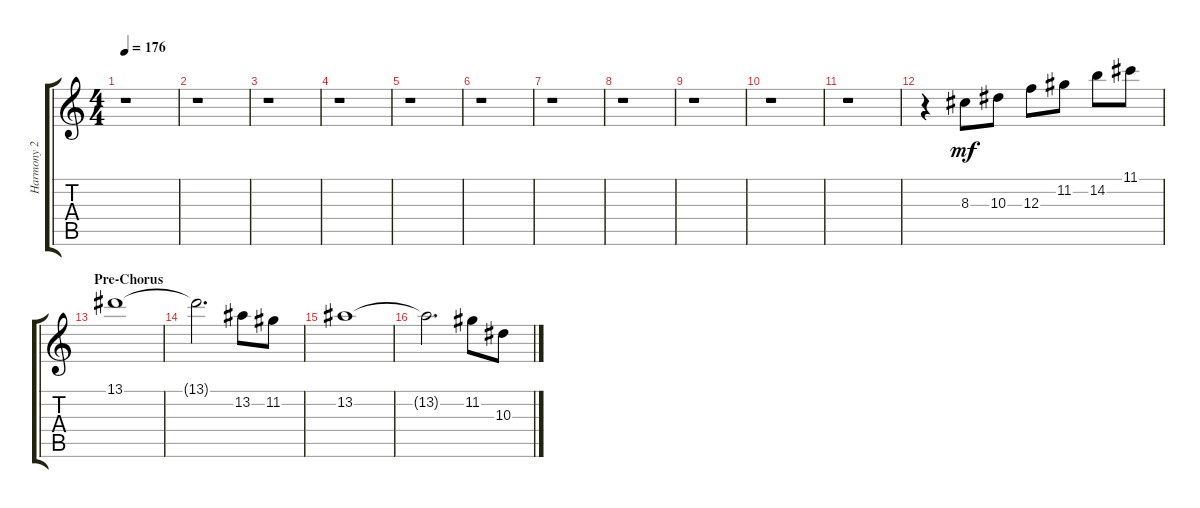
\track ("Harmony 2" "Harmony 2") {instrument overdrivenguitar}
\staff {score tabs}
\tuning (D4 A3 F3 C3 G2 C2) {hide}
\ts (4 4)
\tempo 176
\clef g2
\ks aminor
r.1{dy mf} |
r.1 |
r.1 |
r.1 |
r.1 |
r.1 |
r.1 |
r.1 |
r.1 |
r.1 |
r.1 |
r.4 8.3.8 10.3.8 12.3.8 11.2.8 14.2.8 11.1.8 |
\section ("" "Pre-Chorus")
13.1.1 |
13.1{t}.2{d} 13.2.8 11.2.8 |
13.2.1 |
13.2{t}.2{d} 11.2.8 10.3.8
